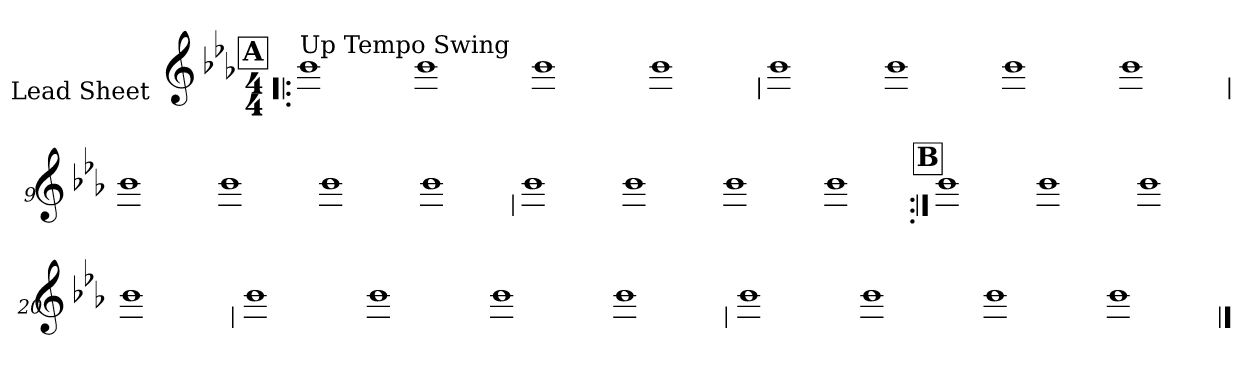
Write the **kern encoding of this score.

**kern
*part1
*staff1
*I"Lead Sheet
*stria0
*clefG2
*k[b-e-a-]
*E-:
*M4/4
!!LO:REH:place=s1:a:t=A
=1!|:
!LO:TX:a:t=Up Tempo Swing
1b-
=2-
1b-
=3-
1b-
=4-
1b-
!!LO:LB:g=z
=5
1b-
=6-
1b-
=7-
1b-
=8-
1b-
!!LO:LB:g=z
=9
1b-
=10-
1b-
=11-
1b-
=12-
1b-
!!LO:LB:g=z
=13
1b-
=14-
1b-
=15-
1b-
=16-
1b-
!!LO:LB:g=z
!!LO:REH:place=s1:a:t=B
=17:|!
1b-
=18-
1b-
=19-
1b-
=20-
1b-
!!LO:LB:g=z
=21
1b-
=22-
1b-
=23-
1b-
=24-
1b-
!!LO:LB:g=z
=25
1b-
=26-
1b-
=27-
1b-
=28-
1b-
==
*-
